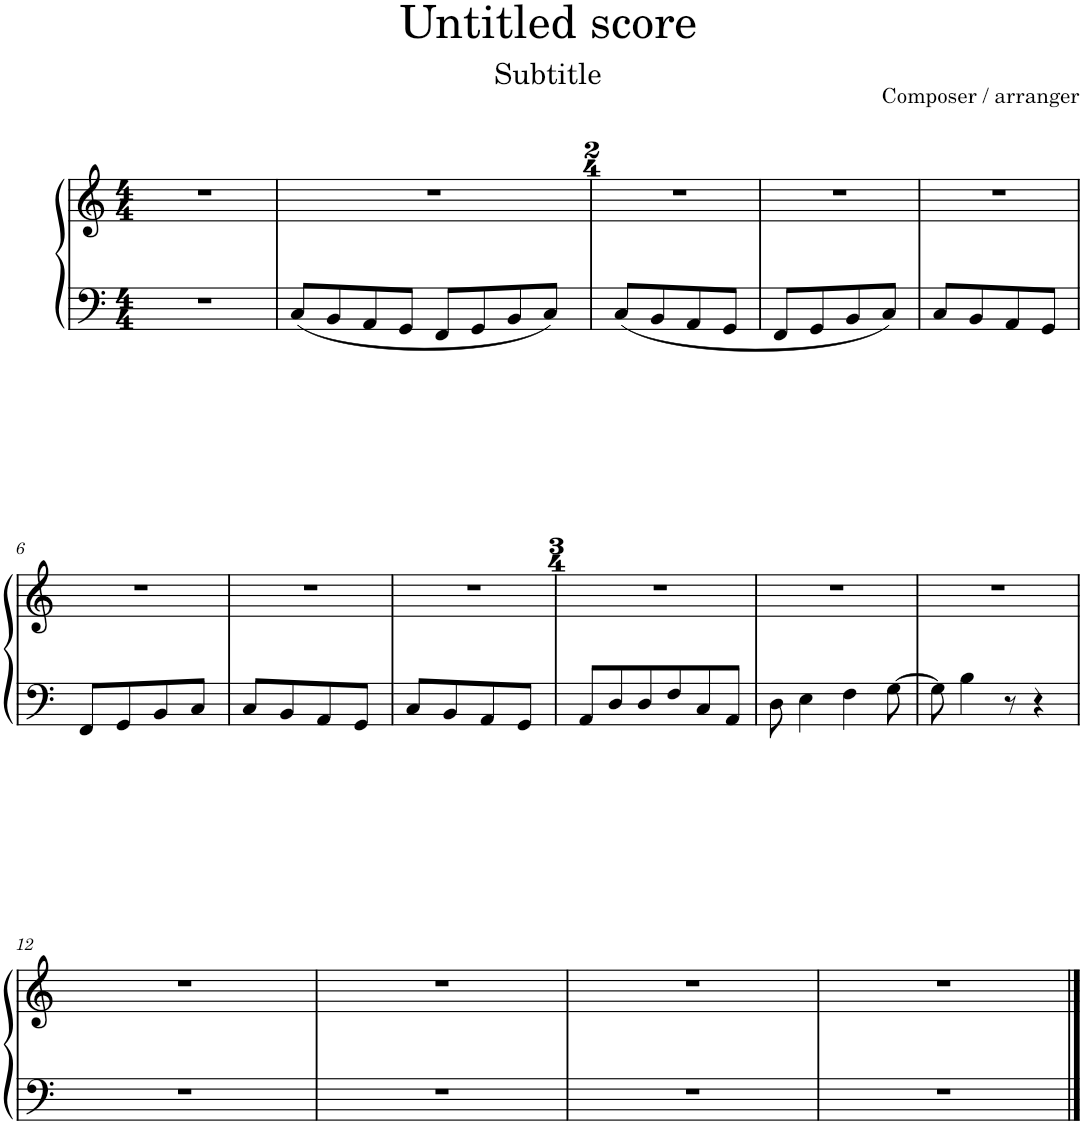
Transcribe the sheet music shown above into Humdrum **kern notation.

**kern	**kern
*part1	*part1
*staff2	*staff1
*I"Piano	*
*I'Pno.	*
*clefF4	*clefG2
*k[]	*k[]
*M4/4	*M4/4
=1	=1
1r	1r
=2	=2
8C/L	1r
8BB/	.
8AA/	.
8GG/J	.
8FF/L	.
8GG/	.
8BB/	.
8C/J	.
=3	=3
*M2/4	*M2/4
8C/L	2r
8BB/	.
8AA/	.
8GG/J	.
=4	=4
8FF/L	2r
8GG/	.
8BB/	.
8C/J	.
=5	=5
8C/L	2r
8BB/	.
8AA/	.
8GG/J	.
!!LO:LB:g=z
=6	=6
8FF/L	2r
8GG/	.
8BB/	.
8C/J	.
=7	=7
8C/L	2r
8BB/	.
8AA/	.
8GG/J	.
=8	=8
8C/L	2r
8BB/	.
8AA/	.
8GG/J	.
=9	=9
*M3/4	*M3/4
8AA/L	2.r
8D/	.
8D/	.
8F/	.
8C/	.
8AA/J	.
=10	=10
8D\	2.r
4E\	.
4F\	.
[8G\	.
=11	=11
8G\]	2.r
4B\	.
8r	.
4r	.
!!LO:LB:g=z
=12	=12
2.r	2.r
=13	=13
2.r	2.r
=14	=14
2.r	2.r
=15	=15
2.r	2.r
==	==
*-	*-
